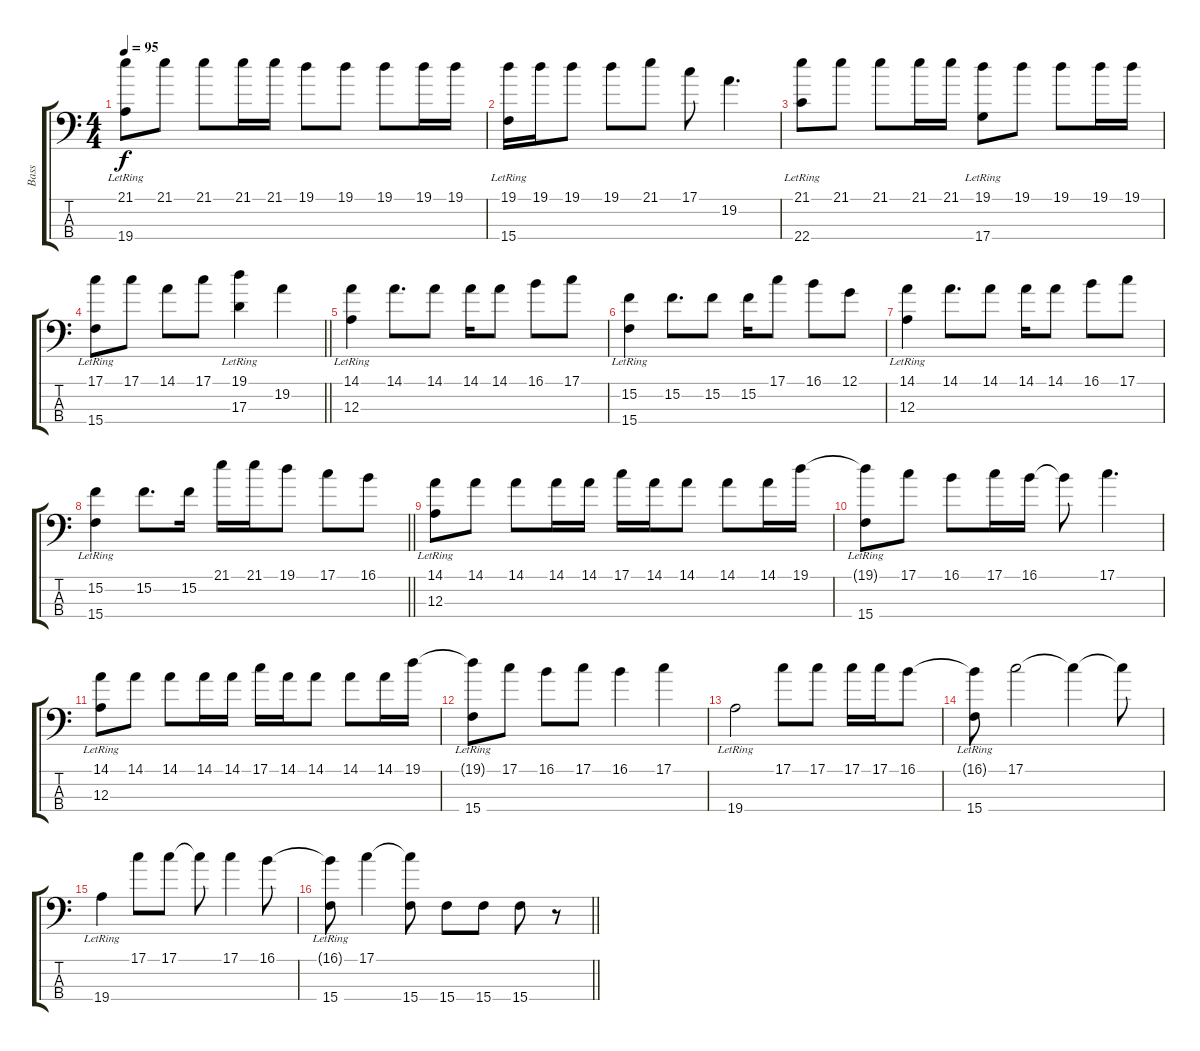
\track ("Bass" "Bass") {instrument acousticguitarsteel}
\staff {score tabs}
\tuning (G2 D2 A1 D1) {hide}
\ts (4 4)
\tempo 95
\clef f4
\ks c
(21.1 19.4{lr}).8{dy f} 21.1.8 21.1.8 21.1.16 21.1.16 19.1.8 19.1.8 19.1.8 19.1.16 19.1.16 |
(19.1 15.4{lr}).16 19.1.16 19.1.8 19.1.8 21.1.8 17.1.8 19.2.4{d} |
(21.1 22.4{lr}).8 21.1.8 21.1.8 21.1.16 21.1.16 (19.1 17.4{lr}).8 19.1.8 19.1.8 19.1.16 19.1.16 |
\barLineRight lightlight
(17.1 15.4{lr}).8 17.1.8 14.1.8 17.1.8 (19.1 17.3{lr}).4 19.2.4 |
(14.1 12.3{lr}).4 14.1.8{d} 14.1.8 14.1.16 14.1.8 16.1.8 17.1.8 |
(15.2 15.4{lr}).4 15.2.8{d} 15.2.8 15.2.16 17.1.8 16.1.8 12.1.8 |
(14.1 12.3{lr}).4 14.1.8{d} 14.1.8 14.1.16 14.1.8 16.1.8 17.1.8 |
\barLineRight lightlight
(15.2 15.4{lr}).4 15.2.8{d} 15.2.16 21.1.16 21.1.16 19.1.8 17.1.8 16.1.8 |
(14.1 12.3{lr}).8 14.1.8 14.1.8 14.1.16 14.1.16 17.1.16 14.1.16 14.1.8 14.1.8 14.1.16 19.1.16 |
(19.1{t} 15.4{lr}).8 17.1.8 16.1.8 17.1.16 16.1.16 16.1{t}.8 17.1.4{d} |
(14.1 12.3{lr}).8 14.1.8 14.1.8 14.1.16 14.1.16 17.1.16 14.1.16 14.1.8 14.1.8 14.1.16 19.1.16 |
(19.1{t} 15.4{lr}).8 17.1.8 16.1.8 17.1.8 16.1.4 17.1.4 |
19.4{lr}.2 17.1.8 17.1.8 17.1.16 17.1.16 16.1.8 |
(16.1{t} 15.4{lr}).8 17.1.2 17.1{t}.4 17.1{t}.8 |
19.4{lr}.4 17.1.8 17.1.8 17.1{t}.8 17.1.4 16.1.8 |
\barLineRight lightlight
(16.1{t} 15.4{lr}).8 17.1.4 (17.1{t} 15.4).8 15.4.8 15.4.8 15.4.8 r.8
